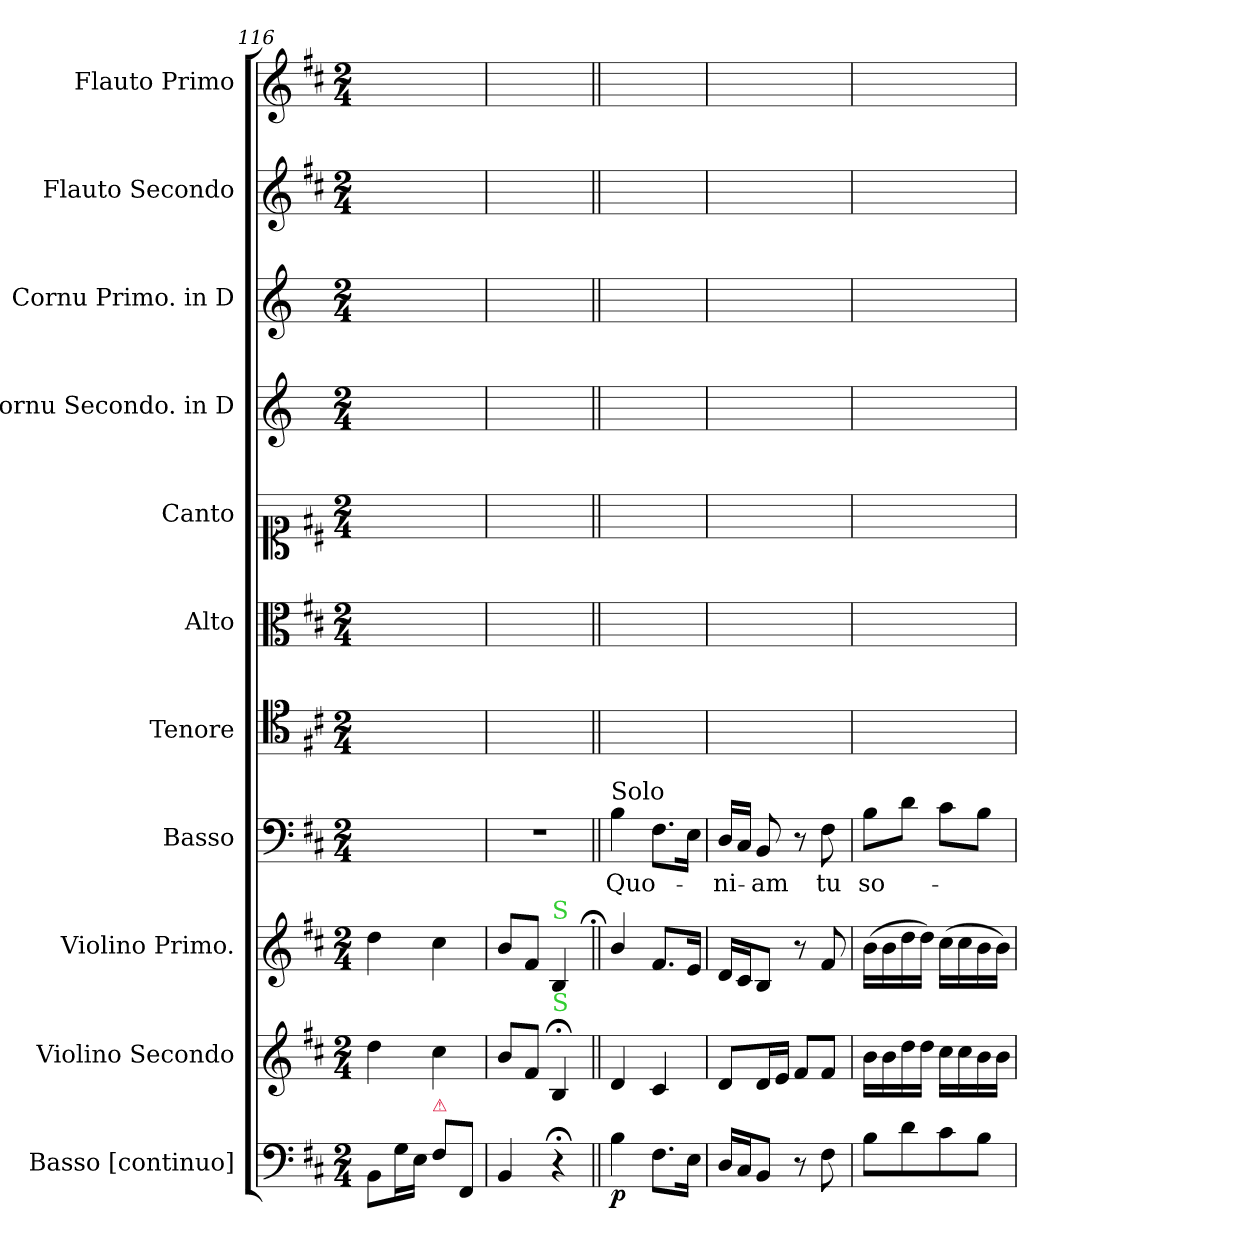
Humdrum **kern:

**kern	**dynam	**kern	**dynam	**kern	**dynam	**kern	**text	**kern	**kern	**kern	**kern	**kern	**kern	**kern
*part11	*part11	*part10	*part10	*part9	*part9	*part8	*part8	*part7	*part6	*part5	*part4	*part3	*part2	*part1
*staff11	*staff11	*staff10	*staff10	*staff9	*staff9	*staff8	*staff8	*staff7	*staff6	*staff5	*staff4	*staff3	*staff2	*staff1
*I"Basso [continuo]	*	*I"Violino Secondo	*	*I"Violino Primo.	*	*I"Basso	*	*I"Tenore	*I"Alto	*I"Canto	*I"Cornu Secondo. in D	*I"Cornu Primo. in D	*I"Flauto Secondo	*I"Flauto Primo
*I'Bc	*	*I'Vn II	*	*I'Vn I	*	*I'B	*	*I'T	*I'A	*I'C	*I'Cor II	*I'Cor I	*I'Fl II	*I'Fl I
*clefF4	*	*clefG2	*	*clefG2	*	*clefF4	*	*clefC4	*clefC3	*clefC1	*clefG2	*clefG2	*clefG2	*clefG2
*	*	*	*	*	*	*	*	*	*	*	*ITrd-1c-2	*ITrd-1c-2	*	*
*k[f#c#]	*	*k[f#c#]	*	*k[f#c#]	*	*k[f#c#]	*	*k[f#c#]	*k[f#c#]	*k[f#c#]	*k[f#c#]	*k[f#c#]	*k[f#c#]	*k[f#c#]
*M2/4	*	*M2/4	*	*M2/4	*	*M2/4	*	*M2/4	*M2/4	*M2/4	*M2/4	*M2/4	*M2/4	*M2/4
=116	=116	=116	=116	=116	=116	=116	=116	=116	=116	=116	=116	=116	=116	=116
8BB\L	.	4dd\	.	4dd\	.	2ryy	.	2ryy	2ryy	2ryy	2ryy	2ryy	2ryy	2ryy
16G\L	.	.	.	.	.	.	.	.	.	.	.	.	.	.
16E\JJ	.	.	.	.	.	.	.	.	.	.	.	.	.	.
!LO:TX:a:color=crimson:t=⚠	!	!	!	!	!	!	!	!	!	!	!	!	!	!
8F#\L	.	4cc#\	.	4cc#\	.	.	.	.	.	.	.	.	.	.
8FF#/J	.	.	.	.	.	.	.	.	.	.	.	.	.	.
=117	=117	=117	=117	=117	=117	=117	=117	=117	=117	=117	=117	=117	=117	=117
4BB/	.	8b/L	.	8b/L	.	2r	.	2ryy	2ryy	2ryy	2ryy	2ryy	2ryy	2ryy
.	.	8f#/J	.	8f#/J	.	.	.	.	.	.	.	.	.	.
!	!	!	!	!LO:TX:a:color=limegreen:t=S	!	!	!	!	!	!	!	!	!	!
!	!	!LO:TX:a:color=limegreen:t=S	!	!	!	!	!	!	!	!	!	!	!	!
4r;<	.	4B;</	.	4B/	.	.	.	.	.	.	.	.	.	.
=118||	=118||	=118||	=118||	=118||;	=118||	=118||	=118||	=118||	=118||	=118||	=118||	=118||	=118||	=118||
!	!	!	!	!	!	!LO:TX:a:t=Solo	!	!	!	!	!	!	!	!
4B\	p	4d/	pia	4b/	.	4B\	Quo-	2ryy	2ryy	2ryy	2ryy	2ryy	2ryy	2ryy
!	!	!	!	!	!LO:DY:b	!	!	!	!	!	!	!	!	!
8.F#\L	.	4c#/	.	8.f#/L	po	8.F#\L	.	.	.	.	.	.	.	.
16E\Jk	.	.	.	16e/Jk	.	16E\Jk	.	.	.	.	.	.	.	.
=119	=119	=119	=119	=119	=119	=119	=119	=119	=119	=119	=119	=119	=119	=119
16D/LL	.	8d/L	.	16d/LL	.	16D/LL	-ni-	2ryy	2ryy	2ryy	2ryy	2ryy	2ryy	2ryy
16C#/J	.	.	.	16c#/J	.	16C#/JJ	.	.	.	.	.	.	.	.
8BB/J	.	16d/L	.	8B/J	.	8BB/	-am	.	.	.	.	.	.	.
.	.	16e/JJ	.	.	.	.	.	.	.	.	.	.	.	.
8r	.	8f#/L	.	8r	.	8r	.	.	.	.	.	.	.	.
8F#\	.	8f#/J	.	8f#/	.	8F#\	tu	.	.	.	.	.	.	.
=120	=120	=120	=120	=120	=120	=120	=120	=120	=120	=120	=120	=120	=120	=120
8B\L	.	16b\LL	.	(16b\LL	.	8B\L	so-	2ryy	2ryy	2ryy	2ryy	2ryy	2ryy	2ryy
.	.	16b\	.	16b\	.	.	.	.	.	.	.	.	.	.
8d\	.	16dd\	.	16dd\	.	8d\J	.	.	.	.	.	.	.	.
.	.	16dd\JJ	.	16dd\JJ)	.	.	.	.	.	.	.	.	.	.
8c#\	.	16cc#\LL	.	(16cc#\LL	.	8c#\L	.	.	.	.	.	.	.	.
.	.	16cc#\	.	16cc#\	.	.	.	.	.	.	.	.	.	.
8B\J	.	16b\	.	16b\	.	8B\J	.	.	.	.	.	.	.	.
.	.	16b\JJ	.	16b\JJ)	.	.	.	.	.	.	.	.	.	.
=	=	=	=	=	=	=	=	=	=	=	=	=	=	=
*-	*-	*-	*-	*-	*-	*-	*-	*-	*-	*-	*-	*-	*-	*-
